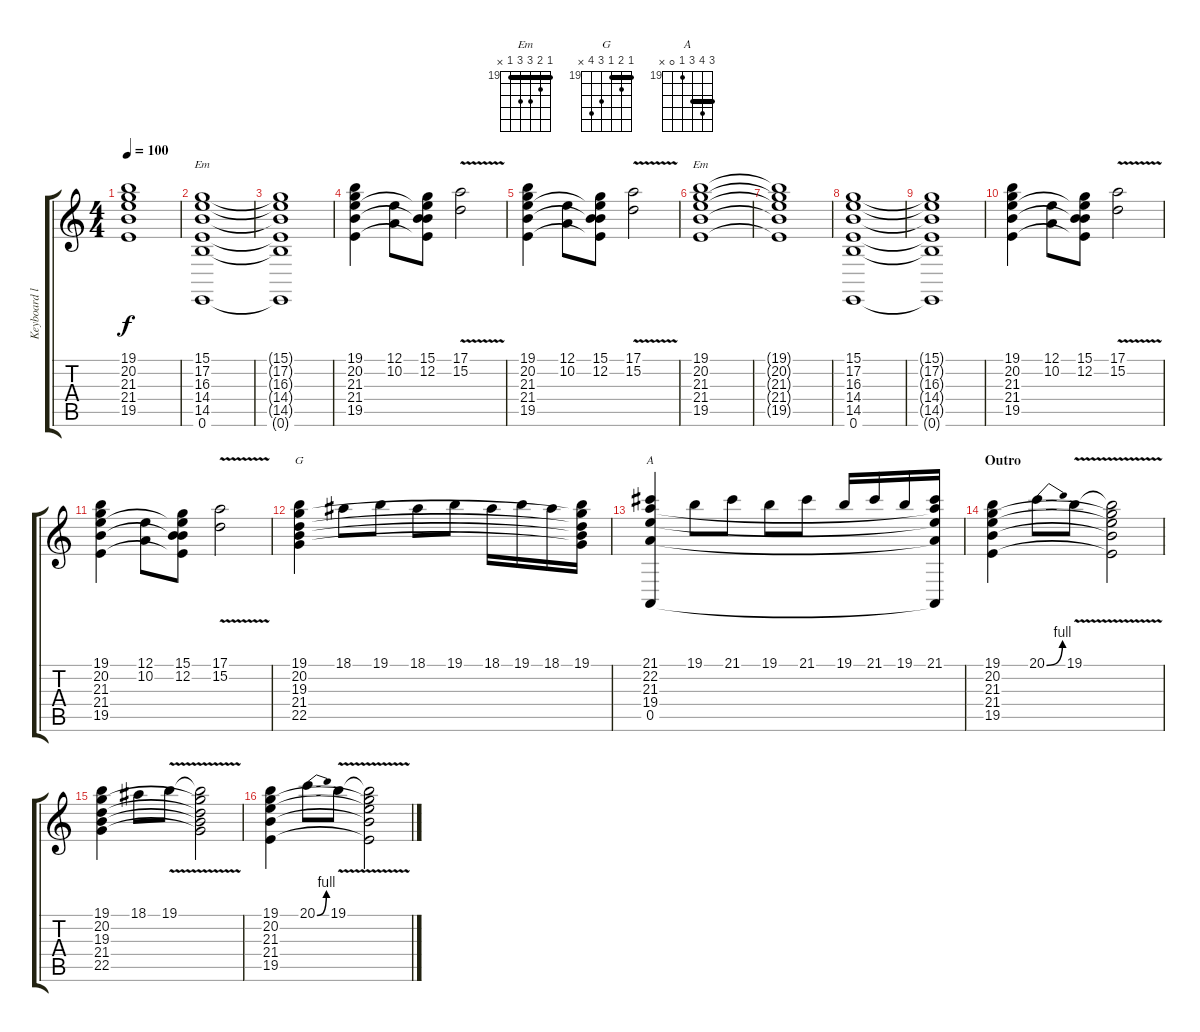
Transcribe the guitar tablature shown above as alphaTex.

\track ("Keyboard ll" "Keyboard l") {instrument stringensemble1}
\staff {score tabs}
\tuning (E4 B3 G3 D3 A2 E2) {hide}
\chord ("Em" 15 17 16 14 14 0) {firstfret 14 barre 14}
\chord ("Em" 19 20 21 21 19 x) {firstfret 19 barre 19}
\chord ("G" 19 20 19 21 22 x) {firstfret 19 barre 19}
\chord ("A" 21 22 21 19 0 x) {firstfret 19 barre 21}
\ts (4 4)
\tempo 100
\clef g2
\ks c
(19.1{t} 20.2{t} 21.3{t} 21.4{t} 19.5{t}).1{dy f} |
(15.1 17.2 16.3 14.4 14.5 0.6).1{ch "Em"} |
(15.1{t} 17.2{t} 16.3{t} 14.4{t} 14.5{t} 0.6{t}).1 |
(19.1 20.2 21.3 21.4 19.5).4 (12.1 10.2).8 (15.1 12.2 21.3{t} 21.4{t} 19.5{t}).8 (17.1{v} 15.2{v}).2 |
(19.1 20.2 21.3 21.4 19.5).4 (12.1 10.2).8 (15.1 12.2 21.3{t} 21.4{t} 19.5{t}).8 (17.1{v} 15.2{v}).2 |
(19.1 20.2 21.3 21.4 19.5).1{ch "Em"} |
(19.1{t} 20.2{t} 21.3{t} 21.4{t} 19.5{t}).1 |
(15.1 17.2 16.3 14.4 14.5 0.6).1 |
(15.1{t} 17.2{t} 16.3{t} 14.4{t} 14.5{t} 0.6{t}).1 |
(19.1 20.2 21.3 21.4 19.5).4 (12.1 10.2).8 (15.1 12.2 21.3{t} 21.4{t} 19.5{t}).8 (17.1{v} 15.2{v}).2 |
(19.1 20.2 21.3 21.4 19.5).4 (12.1 10.2).8 (15.1 12.2 21.3{t} 21.4{t} 19.5{t}).8 (17.1{v} 15.2{v}).2 |
(19.1 20.2 19.3 21.4 22.5).4{ch "G"} 18.1.8 19.1.8 18.1.8 19.1.8 18.1.16 19.1.16 18.1.16 (19.1 20.2{t} 19.3{t} 21.4{t} 22.5{t}).16 |
(21.1 22.2 21.3 19.4 0.5).4{ch "A"} 19.1.8 21.1.8 19.1.8 21.1.8 19.1.16 21.1.16 19.1.16 (21.1 22.2{t} 21.3{t} 19.4{t} 0.5{t}).16 |
\section ("" "Outro")
(19.1 20.2 21.3 21.4 19.5).4 20.1{be (bend 0 0 60 4)}.8 19.1{v}.8 (19.1{t} 20.2{t} 21.3{t} 21.4{t} 19.5{t}).2 |
(19.1 20.2 19.3 21.4 22.5).4 18.1.8 19.1{v}.8 (19.1{t} 20.2{t} 19.3{t} 21.4{t} 22.5{t}).2 |
(19.1 20.2 21.3 21.4 19.5).4 20.1{be (bend 0 0 60 4)}.8 19.1{v}.8 (19.1{t} 20.2{t} 21.3{t} 21.4{t} 19.5{t}).2
